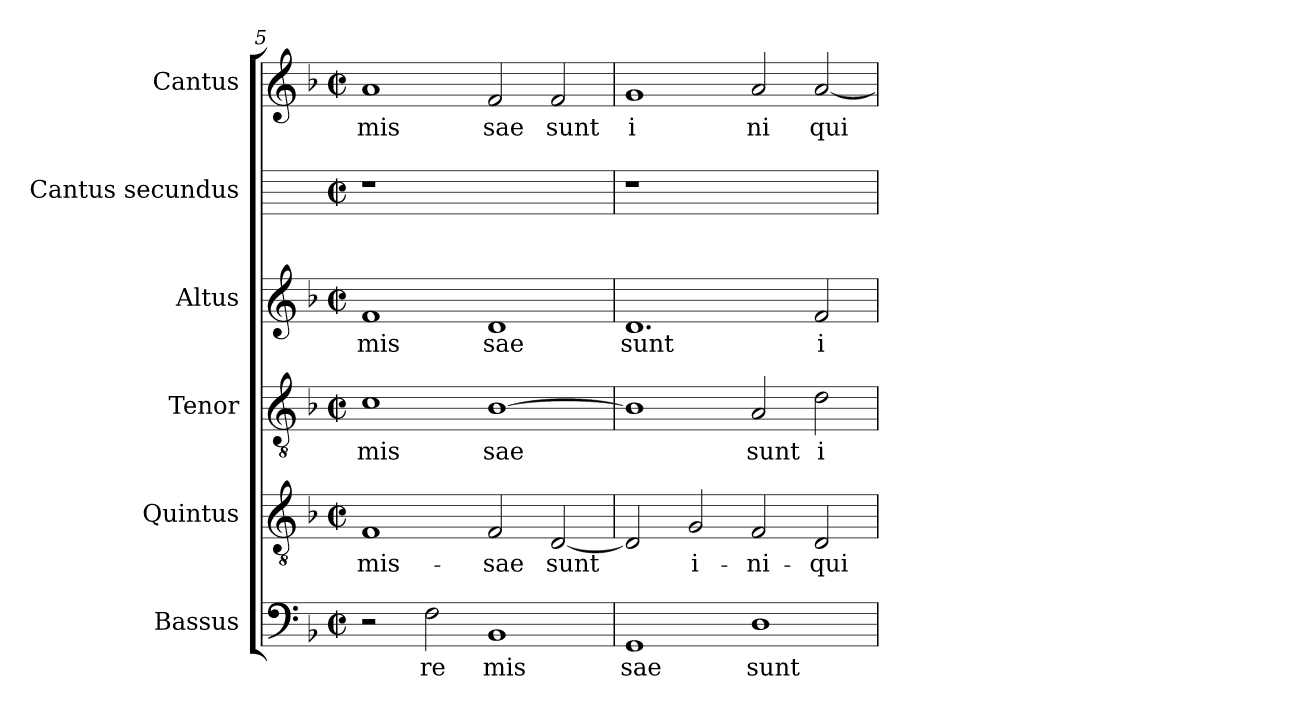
**kern	**text	**kern	**text	**kern	**text	**kern	**text	**kern	**kern	**text
*part6	*part6	*part5	*part5	*part4	*part4	*part3	*part3	*part2	*part1	*part1
*staff6	*staff6	*staff5	*staff5	*staff4	*staff4	*staff3	*staff3	*staff2	*staff1	*staff1
*I"Bassus	*	*I"Quintus	*	*I"Tenor	*	*I"Altus	*	*I"Cantus  secundus	*I"Cantus	*
*I'B	*	*I'Q	*	*I'T	*	*I'A	*	*	*I'C	*
*clefF4	*	*clefGv2	*	*clefGv2	*	*clefG2	*	*	*clefG2	*
*k[b-]	*	*k[b-]	*	*k[b-]	*	*k[b-]	*	*k[]	*k[b-]	*
*F:	*	*F:	*	*F:	*	*F:	*	*C:	*F:	*
*M2/2	*	*M2/2	*	*M2/2	*	*M2/2	*	*M2/2	*M2/2	*
*met(c|)	*	*met(c|)	*	*met(c|)	*	*met(c|)	*	*met(c|)	*met(c|)	*
=5	=5	=5	=5	=5	=5	=5	=5	=5	=5	=5
!	!	!	!LO:LY:b:cj	!	!LO:LY:b:cj	!	!LO:LY:b:cj	!	!	!LO:LY:b:cj
2r	.	1F	-mis-	1c	mis	1f	mis	1r	1a	mis
!	!LO:LY:b:cj	!	!	!	!	!	!	!	!	!
2F\	re	.	.	.	.	.	.	.	.	.
!	!LO:LY:b:cj	!	!LO:LY:b:cj	!	!LO:LY:b:cj	!	!LO:LY:b:cj	!	!	!LO:LY:b:cj
1BB-	mis	2F/	-sae	[>1B-	sae	1d	sae	1ryy	2f/	sae
!	!	!	!LO:LY:b:cj	!	!	!	!	!	!	!LO:LY:b:cj
.	.	[<2D/	sunt	.	.	.	.	.	2f/	sunt
=6	=6	=6	=6	=6	=6	=6	=6	=6	=6	=6
!	!LO:LY:b:cj	!	!LO:LY:b:cj	!	!LO:LY:b:cj	!	!LO:LY:b:cj	!	!	!LO:LY:b:cj
1GG	sae	2D/]	.	1B-]	.	1.d	sunt	1r	1g	i
!	!	!	!LO:LY:b:cj	!	!	!	!	!	!	!
.	.	2G/	i-	.	.	.	.	.	.	.
!	!LO:LY:b:cj	!	!LO:LY:b:cj	!	!LO:LY:b:cj	!	!	!	!	!LO:LY:b:cj
1D	sunt	2F/	-ni-	2A/	sunt	.	.	1ryy	2a/	ni
!	!	!	!LO:LY:b:cj	!	!LO:LY:b:cj	!	!LO:LY:b:cj	!	!	!LO:LY:b:cj
.	.	2D/	-qui-	2d\	i	2f/	i	.	[<2a/	qui
=	=	=	=	=	=	=	=	=	=	=
*-	*-	*-	*-	*-	*-	*-	*-	*-	*-	*-
